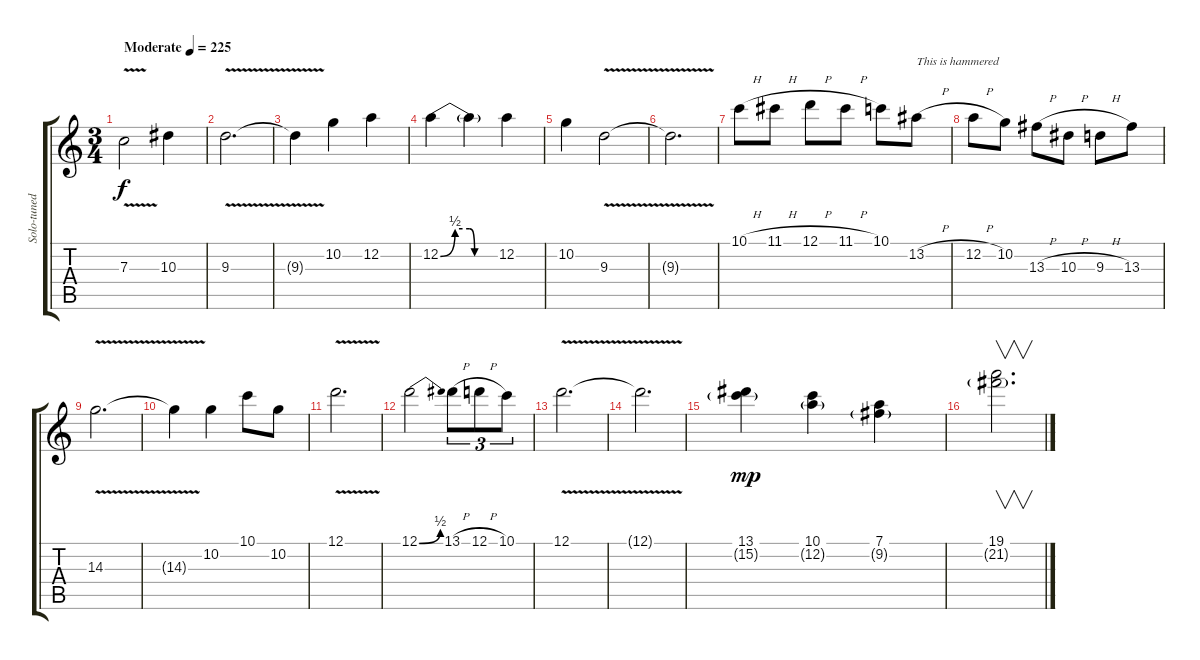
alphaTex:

\track ("Solo-tuned CGCFAD" "Solo-tuned") {instrument distortionguitar}
\staff {score tabs}
\tuning (D4 A3 F3 C3 G2 C2) {hide}
\ts (3 4)
\tempo (225 "Moderate")
\clef g2
\ks c
7.3{v}.2{dy f instrument distortionguitar} 10.3.4 |
9.3{v}.2{d} |
9.3{t}.4 10.2.4 12.2.4 |
12.2{be (custom 0 0 15 2 30 2 35 0 60 0)}.4 12.2{t}.4 12.2.4 |
10.2.4 9.3{v}.2 |
9.3{t}.2{d} |
10.1{h}.8 11.1{h}.8 12.1{h}.8 11.1{h}.8 10.1.8 13.2{h}.8{txt "This is hammered"} |
12.2{h}.8 10.2.8 13.3{h}.8 10.3{h}.8 9.3{h}.8 13.3.8 |
14.3{v}.2{d} |
14.3{t}.4 10.2.4 10.1.8 10.2.8 |
12.1{v}.2{d} |
12.1{be (bend 0 0 60 2)}.2 13.1{h}.8{tu (3 2)} 12.1{h}.8{tu (3 2)} 10.1.8{tu (3 2)} |
12.1{v}.2{d} |
12.1{t}.2{d} |
(13.1 15.2{g}).4{dy mp} (10.1 12.2{g}).4 (7.1 9.2{g}).4 |
(19.1 21.2{g}).2{v d}
